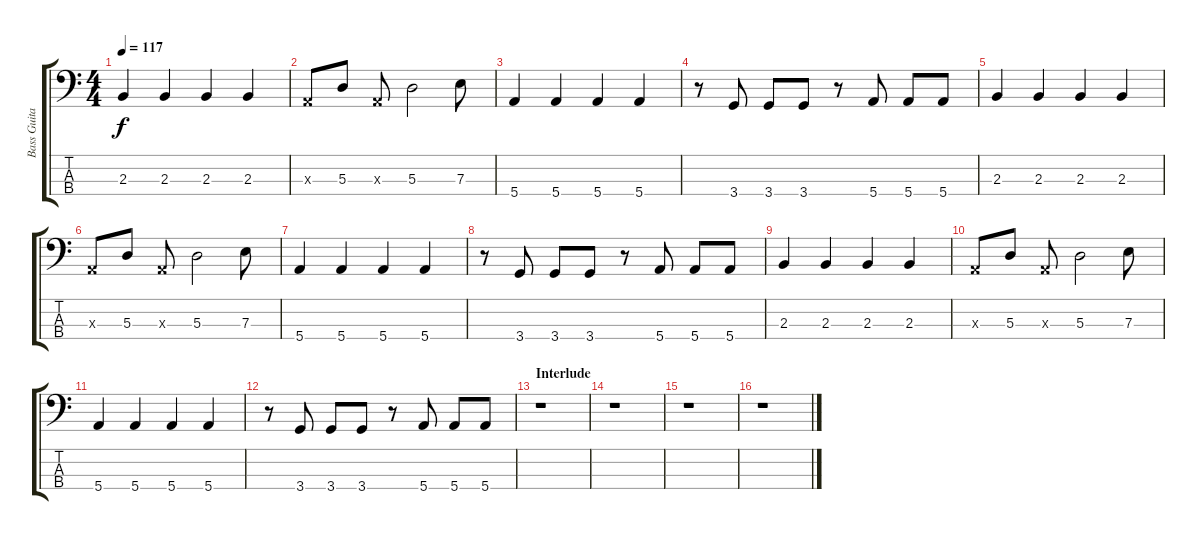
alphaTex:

\track ("Bass Guitar" "Bass Guita") {instrument electricbassfinger}
\staff {score tabs}
\tuning (G2 D2 A1 E1) {hide}
\ts (4 4)
\tempo 117
\clef f4
\ks c
2.3.4{dy f} 2.3.4 2.3.4 2.3.4 |
0.3{x}.8 5.3.8 0.3{x}.8 5.3.2 7.3.8 |
5.4.4 5.4.4 5.4.4 5.4.4 |
r.8 3.4.8 3.4.8 3.4.8 r.8 5.4.8 5.4.8 5.4.8 |
2.3.4 2.3.4 2.3.4 2.3.4 |
0.3{x}.8 5.3.8 0.3{x}.8 5.3.2 7.3.8 |
5.4.4 5.4.4 5.4.4 5.4.4 |
r.8 3.4.8 3.4.8 3.4.8 r.8 5.4.8 5.4.8 5.4.8 |
2.3.4 2.3.4 2.3.4 2.3.4 |
0.3{x}.8 5.3.8 0.3{x}.8 5.3.2 7.3.8 |
5.4.4 5.4.4 5.4.4 5.4.4 |
r.8 3.4.8 3.4.8 3.4.8 r.8 5.4.8 5.4.8 5.4.8 |
\section ("" "Interlude")
r.1 |
r.1 |
r.1 |
r.1
